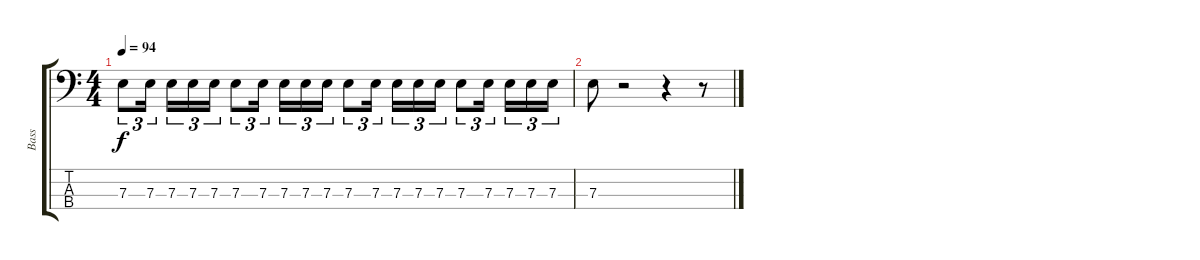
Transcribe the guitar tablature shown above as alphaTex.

\track ("Bass" "Bass") {instrument electricbassfinger}
\staff {score tabs}
\tuning (G2 D2 A1 E1) {hide}
\ts (4 4)
\tempo 94
\clef f4
\ks c
7.3.8{tu (3 2) dy f} 7.3.16{tu (3 2)} 7.3.16{tu (3 2)} 7.3.16{tu (3 2)} 7.3.16{tu (3 2)} 7.3.8{tu (3 2)} 7.3.16{tu (3 2)} 7.3.16{tu (3 2)} 7.3.16{tu (3 2)} 7.3.16{tu (3 2)} 7.3.8{tu (3 2)} 7.3.16{tu (3 2)} 7.3.16{tu (3 2)} 7.3.16{tu (3 2)} 7.3.16{tu (3 2)} 7.3.8{tu (3 2)} 7.3.16{tu (3 2)} 7.3.16{tu (3 2)} 7.3.16{tu (3 2)} 7.3.16{tu (3 2)} |
7.3.8 r.2 r.4 r.8
